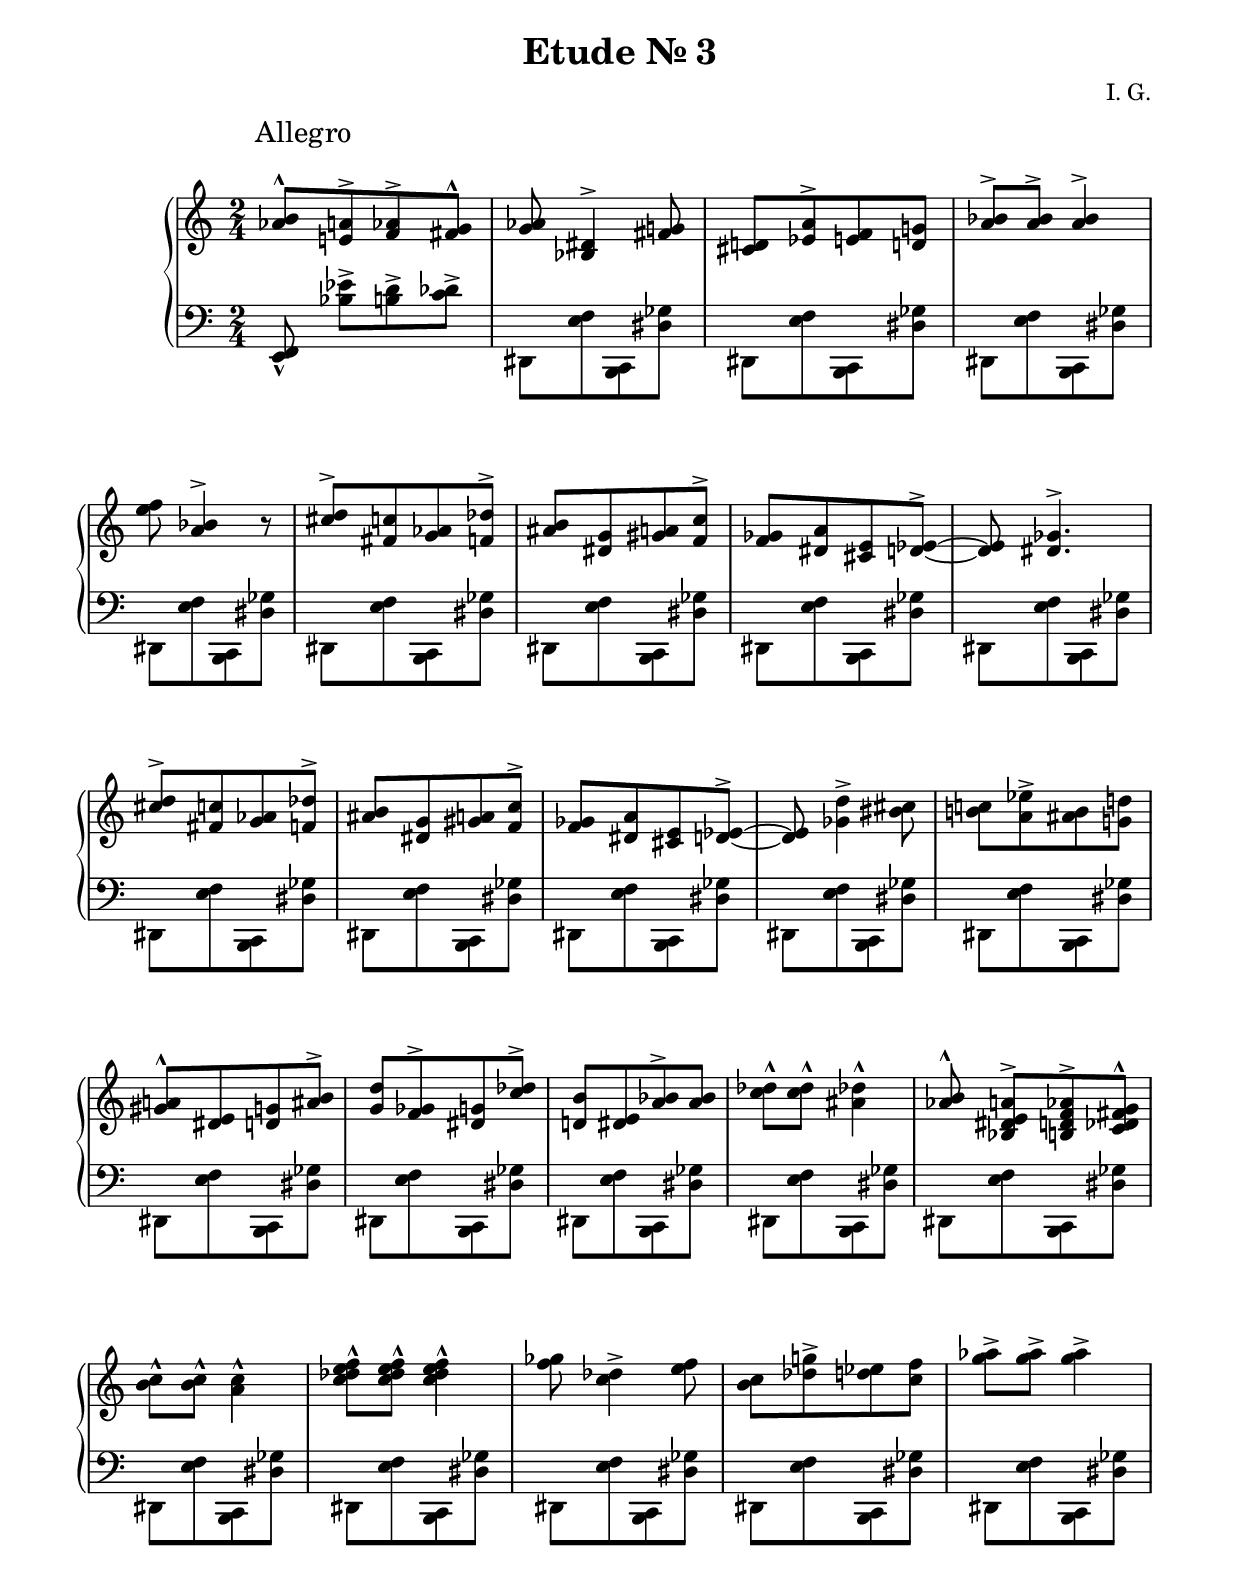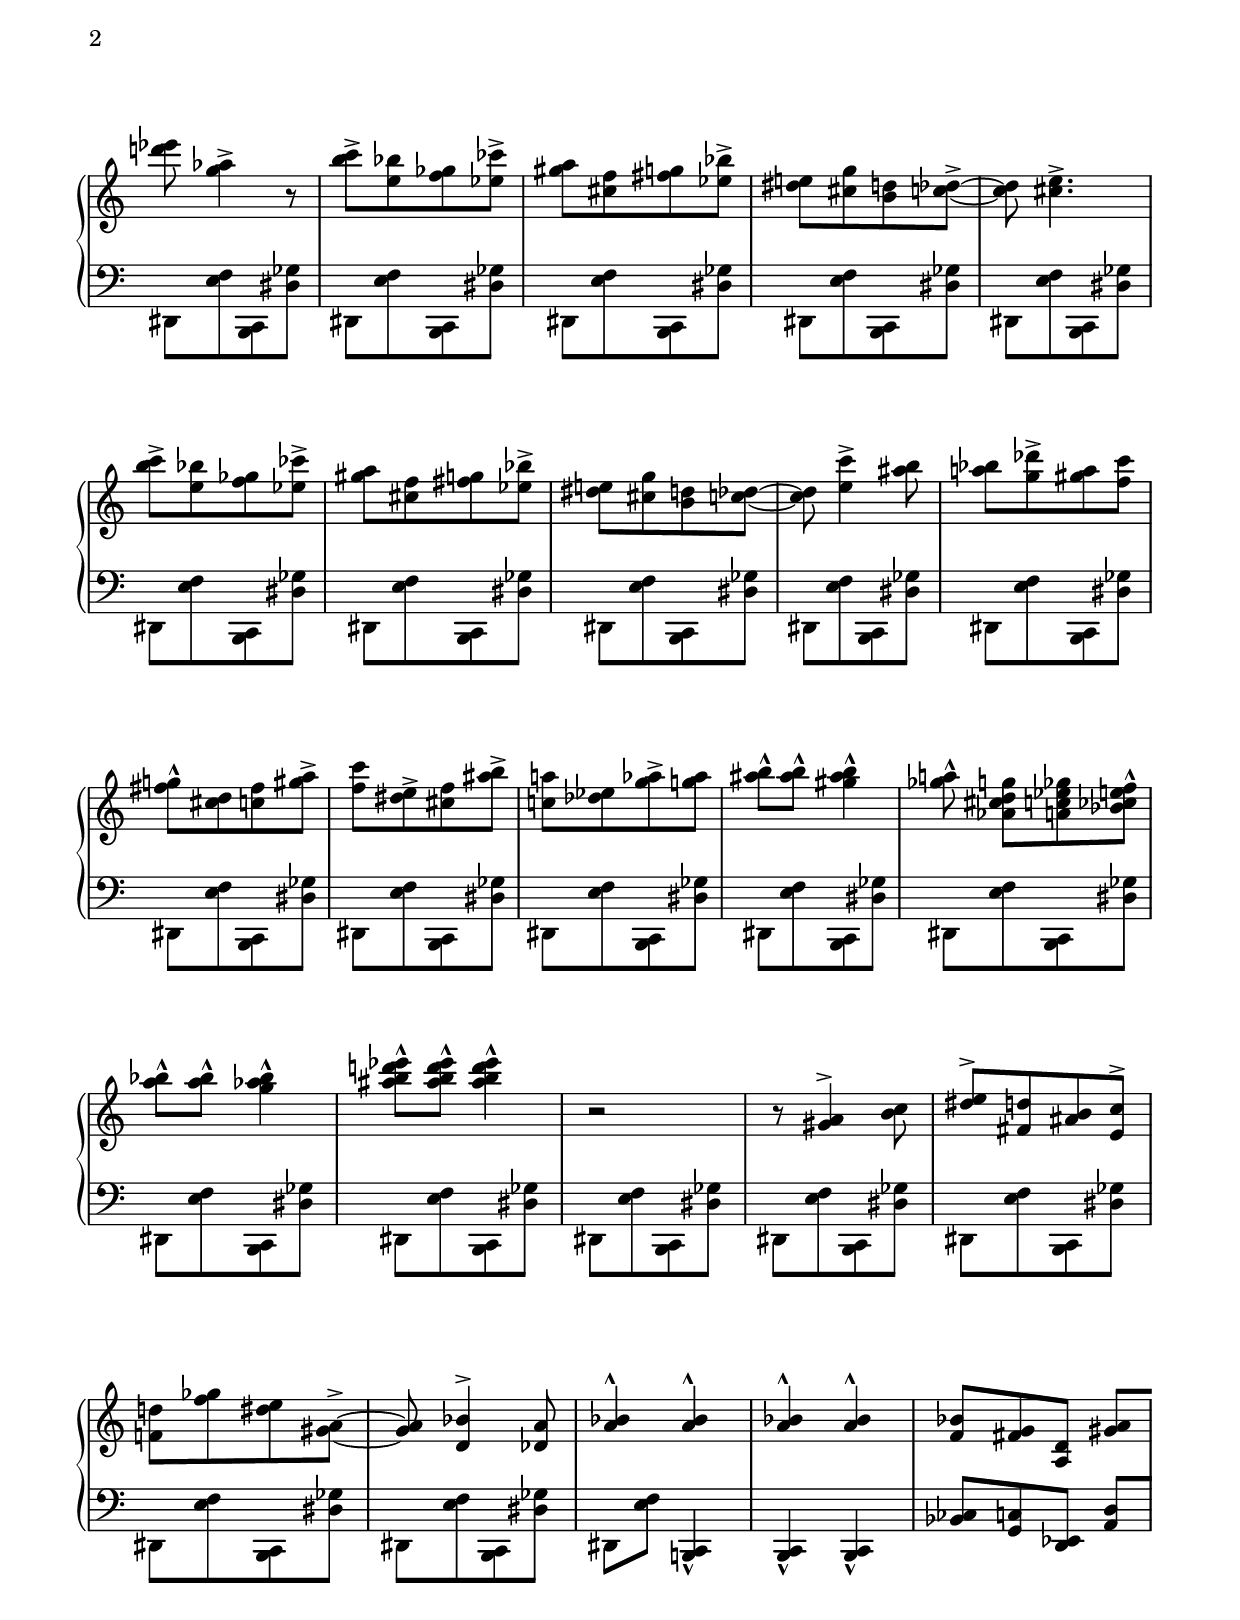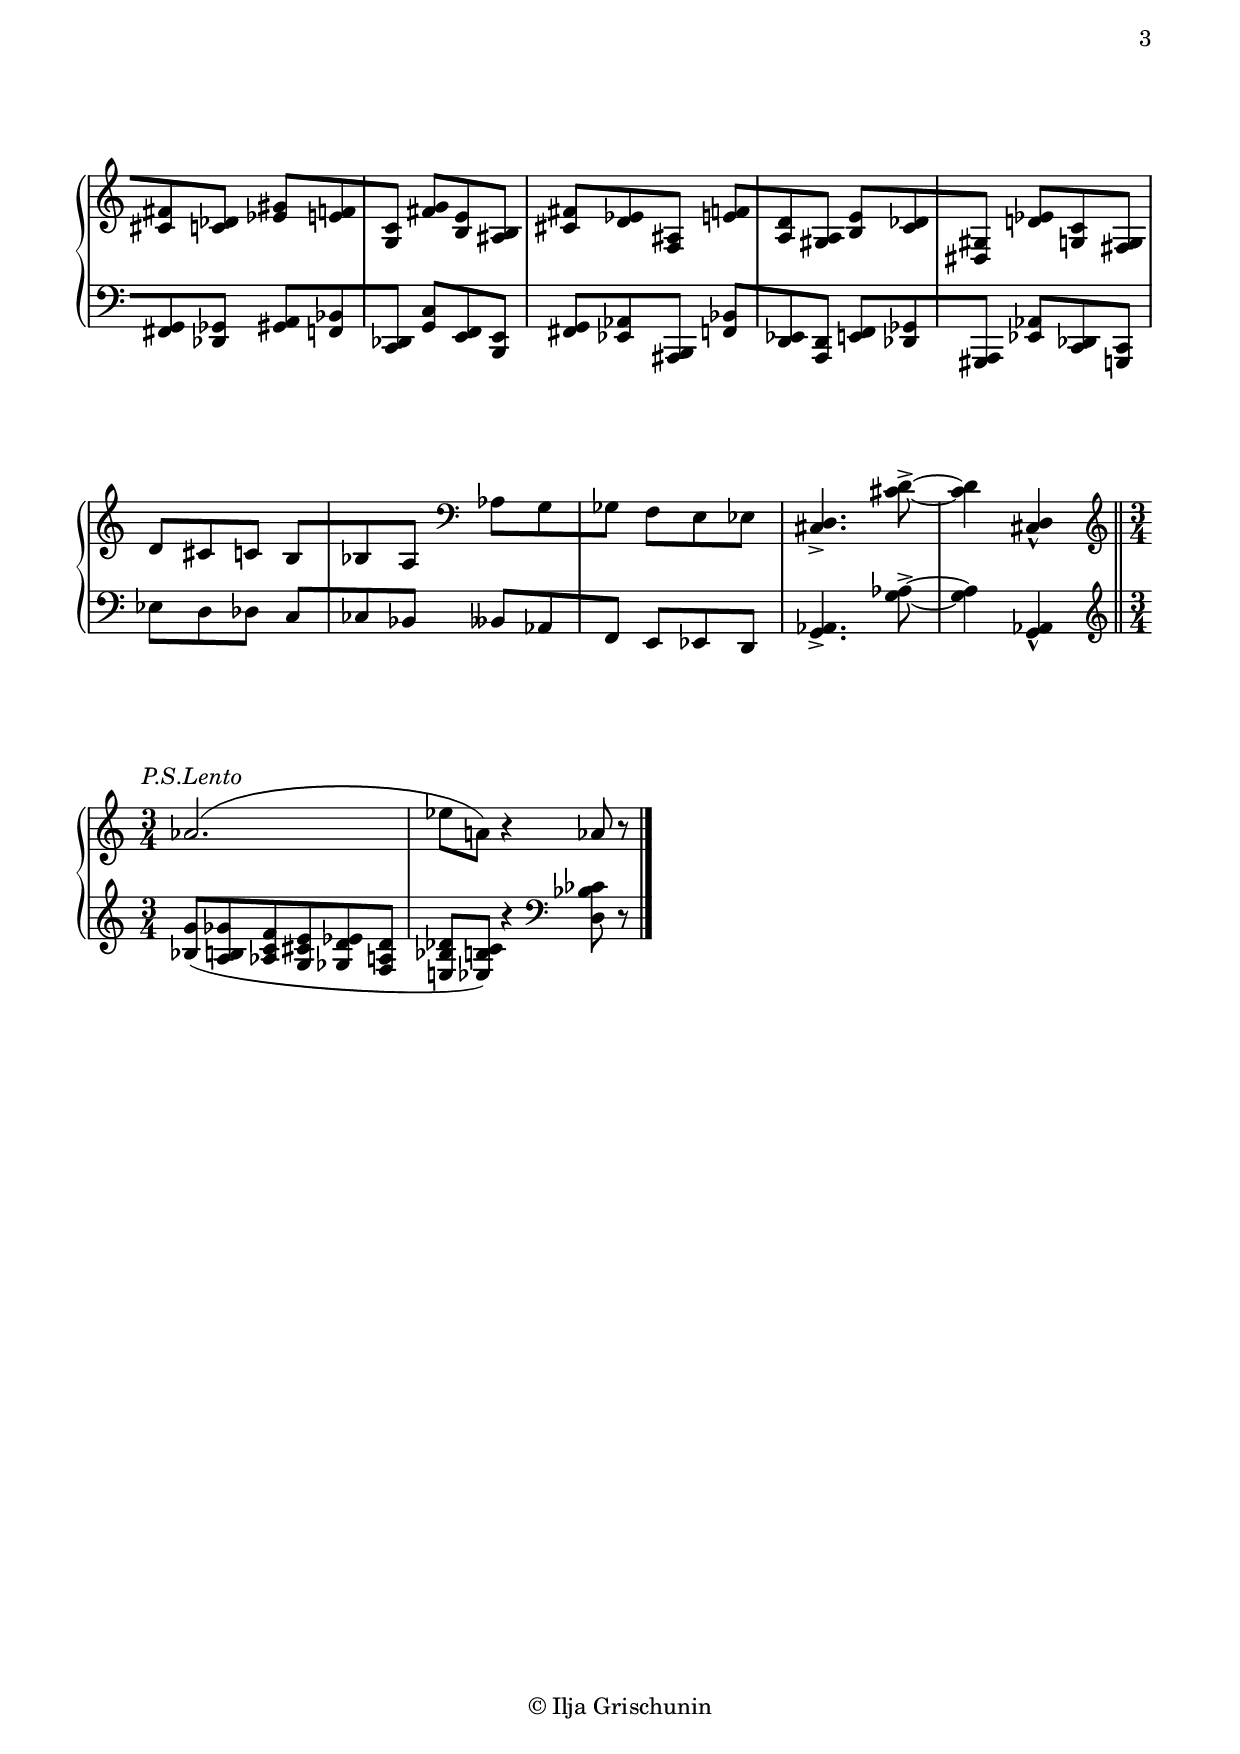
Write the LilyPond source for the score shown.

\version "2.18.0"

\language "deutsch"

\header {
  title = "Etude № 3"
  composer = "I. G."
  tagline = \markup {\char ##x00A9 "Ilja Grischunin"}
}

\paper {
  #(set-paper-size "a4")
  top-system-spacing #'basic-distance = #20
  top-markup-spacing #'basic-distance = #10
  markup-system-spacing #'basic-distance = #25
  system-system-spacing #'basic-distance = #24
  last-bottom-spacing #'basic-distance = #25
  left-margin = 15
  right-margin = 15
  %two-sided = ##t
  %inner-margin = 25
  %outer-margin = 15
}

\layout {
  \context {
    \Score
    \remove "Bar_number_engraver"
  }
  ragged-last = ##t
}

\version "2.19.15"

\language "deutsch"

%%%%%%%%%%% RH %%%%%%%%%%%%
rechtsThree = {
  \clef treble
  \key c \major
  \time 2/4
  \override Score.RehearsalMark.extra-offset = #'(4 . 2)
  \mark "Allegro"
  \set Staff.beatStructure = #'( 4)
  <as' h'>8^^ <e'! a'>^> <f' as'>^> <fis' g'>^^ <g' as'> <b dis'>4^> <fis' g'!>8
  <cis' d'!> <es' a'>^> <e' f'> <d'! g'!> <a' b'>^> q^> q4^> \break
  <e'' f''>8 <a' b'>4^> r8 <cis'' d''>^> <fis' c''> <g' as'> <f' des''>^>
  <ais' h'> <dis' g'> <gis' a'> <f' c''>^> <f' ges'> <dis' a'> <cis' e'> <d' es'>^>~ 
  q <dis' ges'>4.^> |\break
  <cis'' d''>8^> <fis' c''> <g' as'> <f' des''>^> <ais' h'> <dis' g'> <gis' a'> <f' c''>^> 
  <f' ges'> <dis' a'> <cis' e'> <d' es'>^>~ q <ges' d''>4^> <his' cis''>8
  <h'! c''!> <a' es''>^> <ais' h'> <g'! d''!> <gis' a'!>^^ <dis' e'> <d' g'> <ais' h'>^>
  <g' d''> <f' ges'>^> <dis' g'> <c'' des''>^> <d'! h'> <dis' e'> <a'b'>^> q
  <c'' des''>^^ q^^ <ais' des''!>4^^ 
  <as' h'>8\noBeam^^ <b dis' e' a'>^> <h d' f' as'>^> <c' des' fis' g'>^^
  <h' c''>^^ q^^ <a' c''>4^^ <c'' des'' e'' f''>8^^ q^^ q4^^ <f'' ges''>8 <c'' des''>4^> <e'' f''>8
  <h' c''> <des'' g''!>^> <d'' es''> <c'' f''> <g'' as''>^> q^> q4^> \break
  <d'''! es'''>8 <g'' as''>4^> r8 <h'' c'''>^> <e'' b''> <f'' ges''> <es'' ces'''>^> 
  <gis'' a''> <cis'' f''> <fis'' g''!> <es'' b''>^>
  <dis'' e''!> <cis'' g''> <h' d''> <c'' des''>^>~ q <cis'' e''>4.^>
  <h'' c'''>8^> <e'' b''> <f'' ges''> <es'' ces'''>^> <gis'' a''> <cis'' f''> <fis'' g''> <es'' b''>^>
  <dis'' e''!> <cis'' g''> <h' d''> <c'' des''>~ q <e'' c'''>4-> <ais'' h''>8
  <a''! b''> <g'' des'''>^> <gis'' a''> <f'' c'''> <fis'' g''!>^^ <cis'' d''> <c'' fis''> <gis'' a''>^>
  <f'' c'''> <dis'' e''>^> <cis'' f''> <ais'' h''>^> <c''! a''!> <des'' es''> <g'' as''>^> <g''! as''>
  <ais'' h''>^^ q^^ <gis'' ais'' h''>4^^ 
  <ges'' a''!>8\noBeam^^ <as' cis'' d'' g''> <a' c'' es'' ges''> <b' ces'' e'' f''>^^
  <a'' b''>^^ q^^ <g'' as'' b''>4^^ <ais'' h'' d'''! es'''>8^^ <ais'' h'' d''' es'''>^^ q4^^ r2
  r8 <gis' a'>4^> <h' c''>8 <dis'' e''>^> <fis' d''> <ais' h'> <e' c''>^> \break
  <f'! d''!> <f'' ges''> <dis'' e''> <gis' a'>^>~ q <d' b'>4^> <des' a'>8 <a' b'>4^^ q^^ q^^ q^^
  \set Staff.beatStructure = #'( 3)
  \override Beam.breakable = ##t
  <f' b'>8 <fis' g'> <a d'> <gis' a'>[
  \break
  <cis' fis'> <c' des'>] <es' gis'>[ <e' f'>
  <g c'>] <fis' g'>[ <h e'> <ais h>] <cis' fis'> <d' es'> <f ais> <e' f'>[
  <a d'> <gis a>] <h e'>[ <c' des'> <dis gis>] <d'! es'>[ <g c'> <fis g>]
  \break
  d'[ cis' c'] h[ b a]
  \clef bass
  as[ g | ges] f[ e es] %\break
  <cis d>4.-> <cis' d'>8->~ q4 <cis d>-^ \bar "||"
  \break
  \clef treble
  \time 3/4
  \override Slur.positions = #'(1 . 1)
  \override TextScript.extra-offset = #'(-4 . 0)
  as'2.^\markup {\italic {P.S.Lento}}( es''8 a'!) r4 as'8 r
}
%%%%%%%% DYNAMIC %%%%%%%%%%
dynamicThree = {
  \override Hairpin.to-barline = ##f
}
%%%%%%%%%%% LH %%%%%%%%%%%%
linksThree = {
  \clef bass
  \key c \major
  \time 2/4
  <e, f,>8-^\noBeam <b es'>[-> <h d'>-> <c' des'>]-> |
  \set Score.baseMoment = #(ly:make-moment 1 8)
  \set Score.beatStructure = #'( 4 )
  \stemDown
  \repeat unfold 45 {<dis,>8 <e f> <h,, c,> <dis ges>}
  <dis,>8 <e f>\stemNeutral <h,,! c,>4-^ |q-^ q-^
  \set Score.beatStructure = #'( 3 )
  \override Beam.breakable = ##t
  <b, ces>8 <g, c> <d, es,> <a, d>[ 
  <fis, g,> <des, ges,>] <gis, a,>[ <f, b,> <c, des,>] <g, c>[ <e, f,> <h,, e,>]
  <fis, g,>[ <es, as,> <ais,, h,,>] <f, b,>[ <d, es,> <a,, d,>] <e, f,>[ <des, ges,> 
  <gis,, a,,>] <es, as,>[ <c, des,> <g,, c,>] 
  es[ d des] c[ ces b,] heses,[ as, f,] e,[ es, d,] <g, as,>4.-> <g as>8->~ q4 <g, as,>-^
  \clef treble
  \time 3/4
  <b g'>8( <a h ges'> <as c' f'> <g cis' e'> <ges d' es'> <f a d'> <e! b des'> <es h c'>) r4
  \clef bass
  <d b ces'>8 r \bar "|."

}


\score {
  \new PianoStaff <<
    \new Staff = "RH" \rechtsThree
    \new Staff = "LH" \linksThree
  >>
}